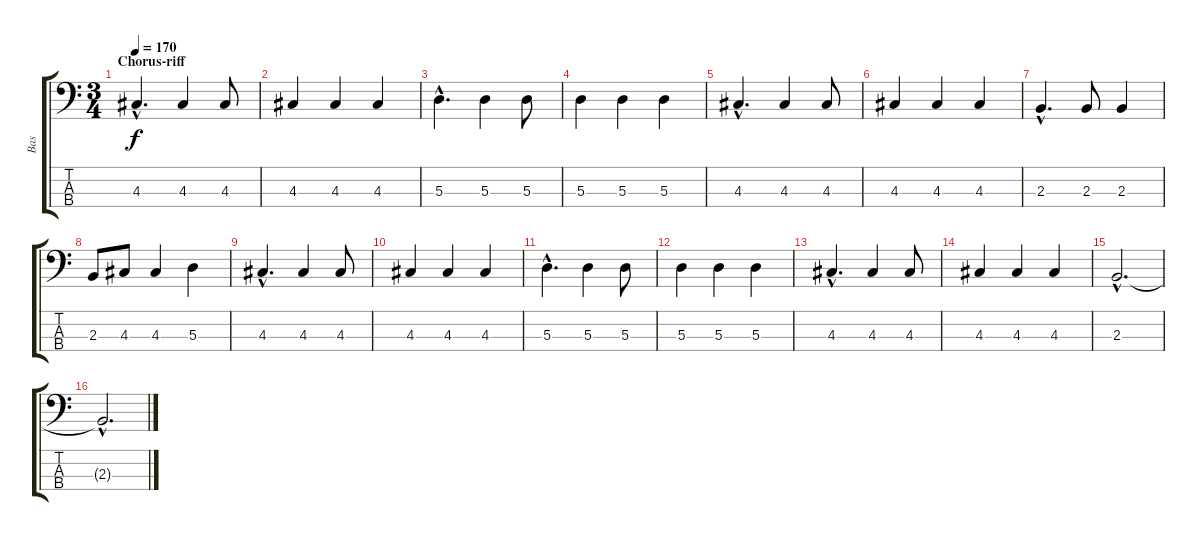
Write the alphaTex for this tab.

\track ("Bas" "Bas") {instrument electricbassfinger}
\staff {score tabs}
\tuning (G2 D2 A1 D1) {hide}
\ts (3 4)
\section ("" "Chorus-riff")
\tempo 170
\clef f4
\ks c
4.3{hac}.4{d dy f} 4.3.4 4.3.8 |
4.3.4 4.3.4 4.3.4 |
5.3{hac}.4{d} 5.3.4 5.3.8 |
5.3.4 5.3.4 5.3.4 |
4.3{hac}.4{d} 4.3.4 4.3.8 |
4.3.4 4.3.4 4.3.4 |
2.3{hac}.4{d} 2.3.8 2.3.4 |
2.3.8 4.3.8 4.3.4 5.3.4 |
4.3{hac}.4{d} 4.3.4 4.3.8 |
4.3.4 4.3.4 4.3.4 |
5.3{hac}.4{d} 5.3.4 5.3.8 |
5.3.4 5.3.4 5.3.4 |
4.3{hac}.4{d} 4.3.4 4.3.8 |
4.3.4 4.3.4 4.3.4 |
2.3{hac}.2{d} |
2.3{hac t}.2{d}
